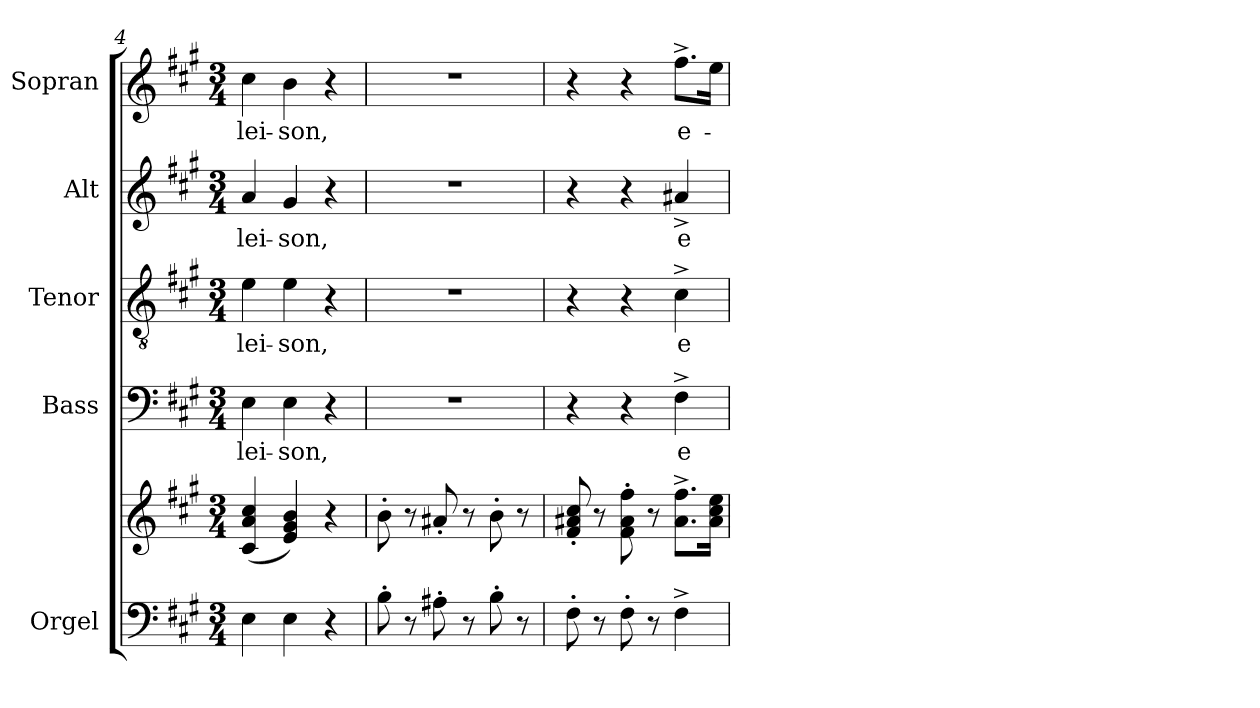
**kern	**kern	**kern	**text	**kern	**text	**kern	**text	**kern	**text
*part5	*part5	*part4	*part4	*part3	*part3	*part2	*part2	*part1	*part1
*staff6	*staff5	*staff4	*staff4	*staff3	*staff3	*staff2	*staff2	*staff1	*staff1
*I"Orgel	*	*I"Bass	*	*I"Tenor	*	*I"Alt	*	*I"Sopran	*
*I'Org.	*	*I'B.	*	*I'T.	*	*I'A.	*	*I'S.	*
*clefF4	*clefG2	*clefF4	*	*clefGv2	*	*clefG2	*	*clefG2	*
*k[f#c#g#]	*k[f#c#g#]	*k[f#c#g#]	*	*k[f#c#g#]	*	*k[f#c#g#]	*	*k[f#c#g#]	*
*A:	*A:	*A:	*	*A:	*	*A:	*	*A:	*
*M3/4	*M3/4	*M3/4	*	*M3/4	*	*M3/4	*	*M3/4	*
=4	=4	=4	=4	=4	=4	=4	=4	=4	=4
!	!	!	!LO:LY:b	!	!LO:LY:b	!	!LO:LY:b	!	!LO:LY:b
4E\	(<4c#/ 4a/ 4cc#/	4E\	-lei-	4e\	-lei-	4a/	-lei-	4cc#\	-lei-
!	!	!	!LO:LY:b	!	!LO:LY:b	!	!LO:LY:b	!	!LO:LY:b
4E\	4e/ 4g#/ 4b/)	4E\	-son,	4e\	-son,	4g#/	-son,	4b\	-son,
4r	4r	4r	.	4r	.	4r	.	4r	.
=5	=5	=5	=5	=5	=5	=5	=5	=5	=5
8B'>\	8b'>\	2.r	.	2.r	.	2.r	.	2.r	.
8r	8r	.	.	.	.	.	.	.	.
8A#X'>\	8a#X'</	.	.	.	.	.	.	.	.
8r	8r	.	.	.	.	.	.	.	.
8B'>\	8b'>\	.	.	.	.	.	.	.	.
8r	8r	.	.	.	.	.	.	.	.
=6	=6	=6	=6	=6	=6	=6	=6	=6	=6
8F#'>\	8f#/'< 8a#X/'< 8cc#/'<	4r	.	4r	.	4r	.	4r	.
8r	8r	.	.	.	.	.	.	.	.
8F#'>\	8f#\'> 8a#\'> 8ff#\'>	4r	.	4r	.	4r	.	4r	.
8r	8r	.	.	.	.	.	.	.	.
!	!	!	!LO:LY:b	!	!LO:LY:b	!	!LO:LY:b	!	!LO:LY:b
4F#^>\	8.a#\^> 8.ff#\^>L	4F#^>\	e-	4c#^>\	e-	4a#X^>/	e-	8.ff#^>\L	e-
.	16a#\ 16cc#\ 16ee\Jk	.	.	.	.	.	.	16ee\Jk	.
=	=	=	=	=	=	=	=	=	=
*-	*-	*-	*-	*-	*-	*-	*-	*-	*-
